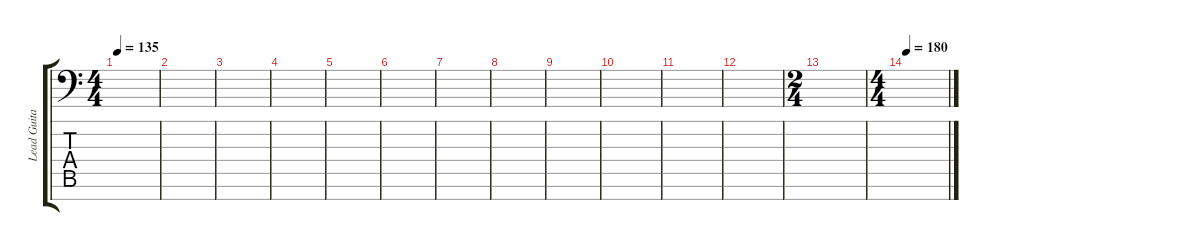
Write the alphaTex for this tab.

\track ("Lead Guitar" "Lead Guita") {instrument overdrivenguitar}
\staff {score tabs}
\tuning (E4 B3 G3 D3 A2 E2 C-1) {hide}
\ts (4 4)
\tempo 135
\clef f4
\ks c
|
|
|
|
|
|
|
|
|
|
|
|
\ts (2 4)
|
\ts (4 4)
\tempo 180
